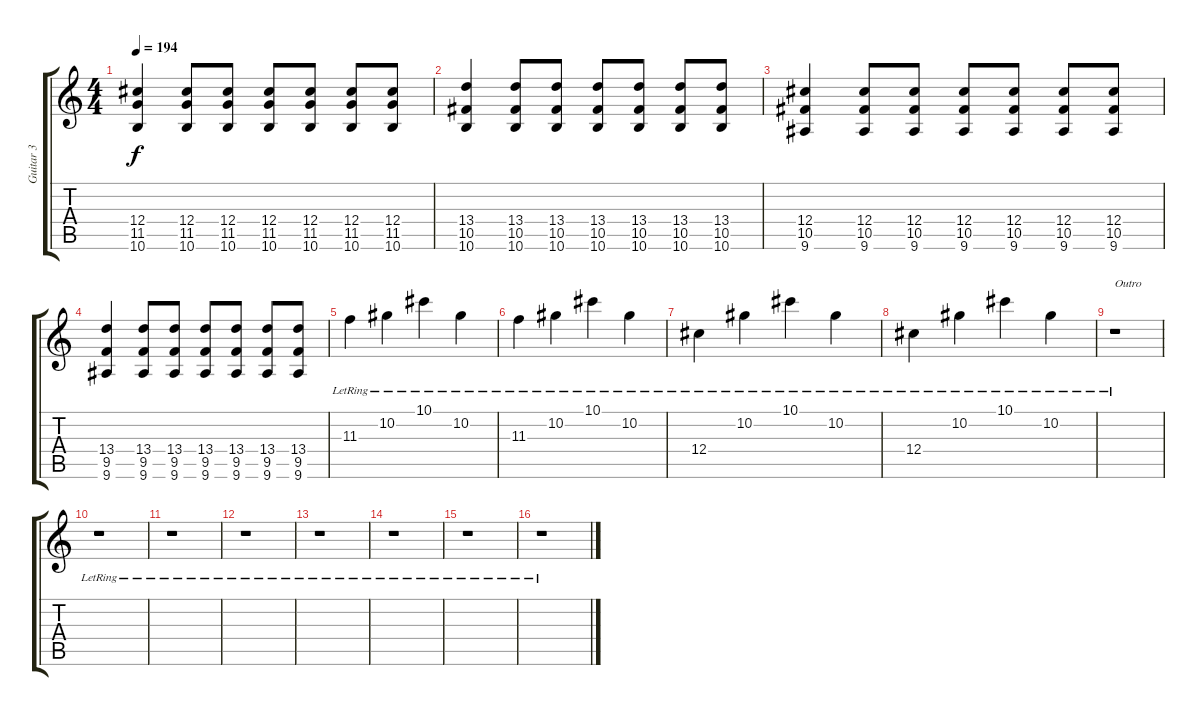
\track ("Guitar 3" "Guitar 3") {instrument electricguitarclean}
\staff {score tabs}
\tuning (Eb4 Bb3 Gb3 Db3 Ab2 Db2) {hide}
\ts (4 4)
\tempo 194
\clef g2
\ks c
(12.4 11.5 10.6).4{dy f} (12.4 11.5 10.6).8 (12.4 11.5 10.6).8 (12.4 11.5 10.6).8 (12.4 11.5 10.6).8 (12.4 11.5 10.6).8 (12.4 11.5 10.6).8 |
(13.4 10.5 10.6).4 (13.4 10.5 10.6).8 (13.4 10.5 10.6).8 (13.4 10.5 10.6).8 (13.4 10.5 10.6).8 (13.4 10.5 10.6).8 (13.4 10.5 10.6).8 |
(12.4 10.5 9.6).4 (12.4 10.5 9.6).8 (12.4 10.5 9.6).8 (12.4 10.5 9.6).8 (12.4 10.5 9.6).8 (12.4 10.5 9.6).8 (12.4 10.5 9.6).8 |
(13.4 9.5 9.6).4 (13.4 9.5 9.6).8 (13.4 9.5 9.6).8 (13.4 9.5 9.6).8 (13.4 9.5 9.6).8 (13.4 9.5 9.6).8 (13.4 9.5 9.6).8 |
11.3{lr}.4 10.2{lr}.4 10.1{lr}.4 10.2{lr}.4 |
11.3{lr}.4 10.2{lr}.4 10.1{lr}.4 10.2{lr}.4 |
12.4{lr}.4 10.2{lr}.4 10.1{lr}.4 10.2{lr}.4 |
12.4{lr}.4 10.2{lr}.4 10.1{lr}.4 10.2{lr}.4 |
r.1{txt "Outro"} |
r.1 |
r.1 |
r.1 |
r.1 |
r.1 |
r.1 |
r.1
